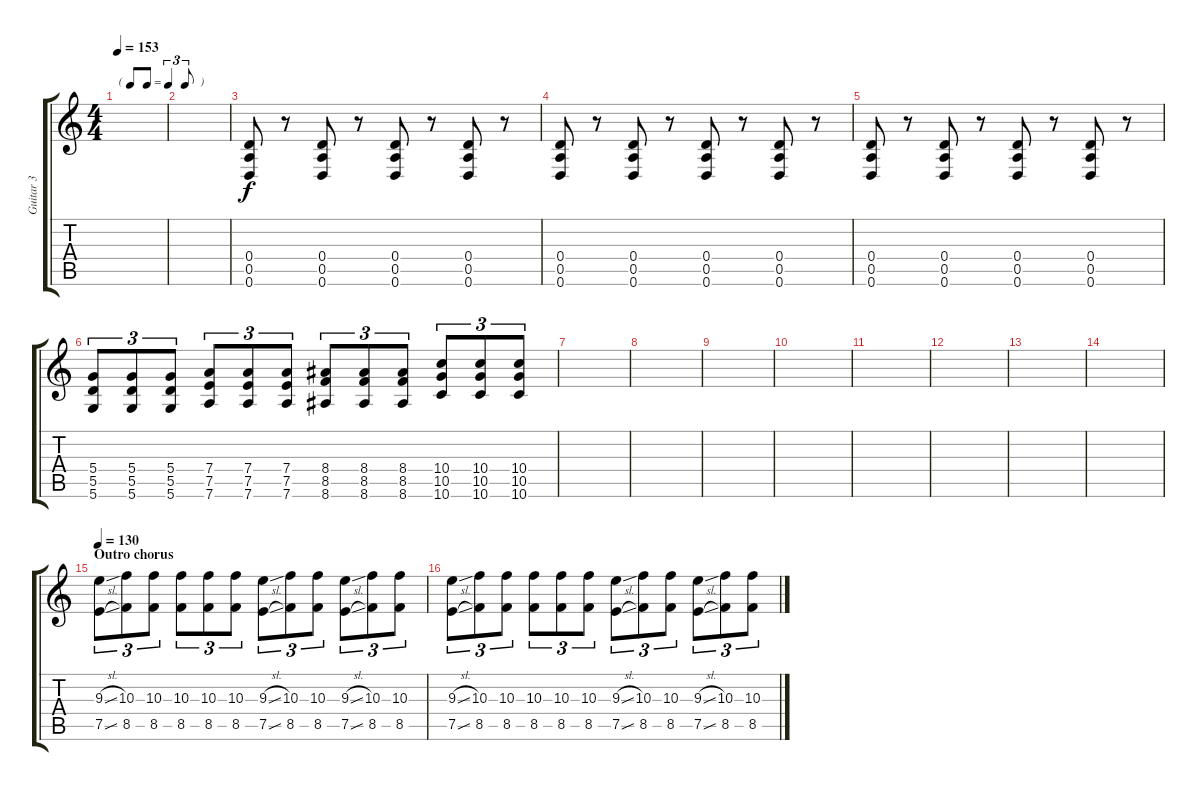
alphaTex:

\track ("Guitar 3" "Guitar 3") {instrument overdrivenguitar}
\staff {score tabs}
\tuning (E4 B3 G3 D3 A2 D2) {hide}
\ts (4 4)
\tf triplet8th
\tempo 153
\clef g2
\ks c
|
|
(0.4 0.5 0.6).8{volume 13 balance 8 instrument distortionguitar} r.8 (0.4 0.5 0.6).8 r.8 (0.4 0.5 0.6).8 r.8 (0.4 0.5 0.6).8 r.8 |
(0.4 0.5 0.6).8 r.8 (0.4 0.5 0.6).8 r.8 (0.4 0.5 0.6).8 r.8 (0.4 0.5 0.6).8 r.8 |
(0.4 0.5 0.6).8 r.8 (0.4 0.5 0.6).8 r.8 (0.4 0.5 0.6).8 r.8 (0.4 0.5 0.6).8 r.8 |
(5.4 5.5 5.6).8{tu (3 2)} (5.4 5.5 5.6).8{tu (3 2)} (5.4 5.5 5.6).8{tu (3 2)} (7.4 7.5 7.6).8{tu (3 2)} (7.4 7.5 7.6).8{tu (3 2)} (7.4 7.5 7.6).8{tu (3 2)} (8.4 8.5 8.6).8{tu (3 2)} (8.4 8.5 8.6).8{tu (3 2)} (8.4 8.5 8.6).8{tu (3 2)} (10.4 10.5 10.6).8{tu (3 2)} (10.4 10.5 10.6).8{tu (3 2)} (10.4 10.5 10.6).8{tu (3 2)} |
|
|
|
|
|
|
|
|
\section ("" "Outro chorus")
\tempo 130
(9.3{sl} 7.5{sl}).8{tu (3 2) volume 9} (10.3 8.5).8{tu (3 2)} (10.3 8.5).8{tu (3 2)} (10.3 8.5).8{tu (3 2)} (10.3 8.5).8{tu (3 2)} (10.3 8.5).8{tu (3 2)} (9.3{sl} 7.5{sl}).8{tu (3 2)} (10.3 8.5).8{tu (3 2)} (10.3 8.5).8{tu (3 2)} (9.3{sl} 7.5{sl}).8{tu (3 2)} (10.3 8.5).8{tu (3 2)} (10.3 8.5).8{tu (3 2)} |
(9.3{sl} 7.5{sl}).8{tu (3 2) volume 9} (10.3 8.5).8{tu (3 2)} (10.3 8.5).8{tu (3 2)} (10.3 8.5).8{tu (3 2)} (10.3 8.5).8{tu (3 2)} (10.3 8.5).8{tu (3 2)} (9.3{sl} 7.5{sl}).8{tu (3 2)} (10.3 8.5).8{tu (3 2)} (10.3 8.5).8{tu (3 2)} (9.3{sl} 7.5{sl}).8{tu (3 2)} (10.3 8.5).8{tu (3 2)} (10.3 8.5).8{tu (3 2)}
